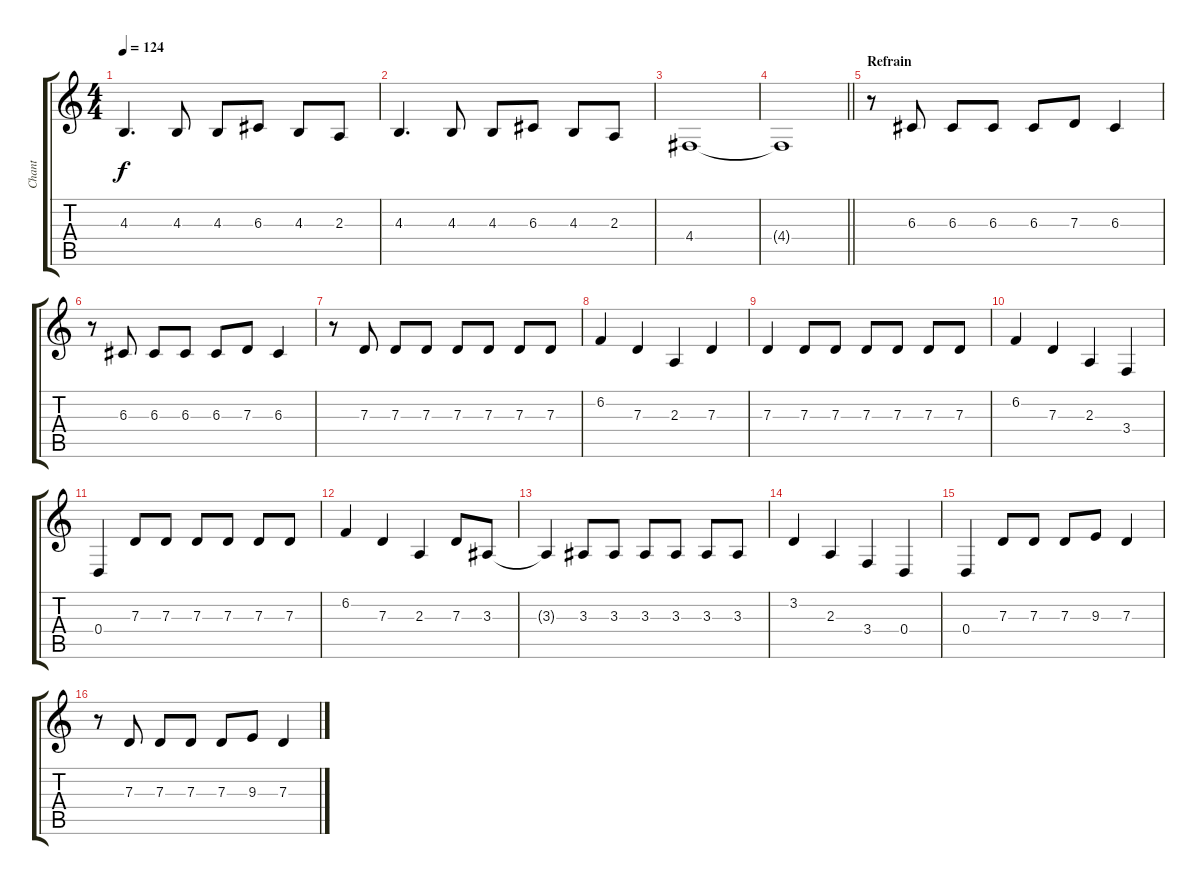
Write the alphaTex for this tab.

\track ("Chant" "Chant") {instrument clarinet}
\staff {score tabs}
\tuning (E4 B3 G3 D3 A2 E2) {hide}
\ts (4 4)
\tempo 124
\clef g2
\ks c
4.3{t}.4{d dy f} 4.3.8 4.3.8 6.3.8 4.3.8 2.3.8 |
4.3.4{d} 4.3.8 4.3.8 6.3.8 4.3.8 2.3.8 |
4.4.1 |
\barLineRight lightlight
4.4{t}.1 |
\section ("" "Refrain")
r.8 6.3.8 6.3.8 6.3.8 6.3.8 7.3.8 6.3.4 |
r.8 6.3.8 6.3.8 6.3.8 6.3.8 7.3.8 6.3.4 |
r.8 7.3.8 7.3.8 7.3.8 7.3.8 7.3.8 7.3.8 7.3.8 |
6.2.4 7.3.4 2.3.4 7.3.4 |
7.3.4 7.3.8 7.3.8 7.3.8 7.3.8 7.3.8 7.3.8 |
6.2.4 7.3.4 2.3.4 3.4.4 |
0.4.4 7.3.8 7.3.8 7.3.8 7.3.8 7.3.8 7.3.8 |
6.2.4 7.3.4 2.3.4 7.3.8 3.3.8 |
3.3{t}.4 3.3.8 3.3.8 3.3.8 3.3.8 3.3.8 3.3.8 |
3.2.4 2.3.4 3.4.4 0.4.4 |
0.4.4 7.3.8 7.3.8 7.3.8 9.3.8 7.3.4 |
r.8 7.3.8 7.3.8 7.3.8 7.3.8 9.3.8 7.3.4
